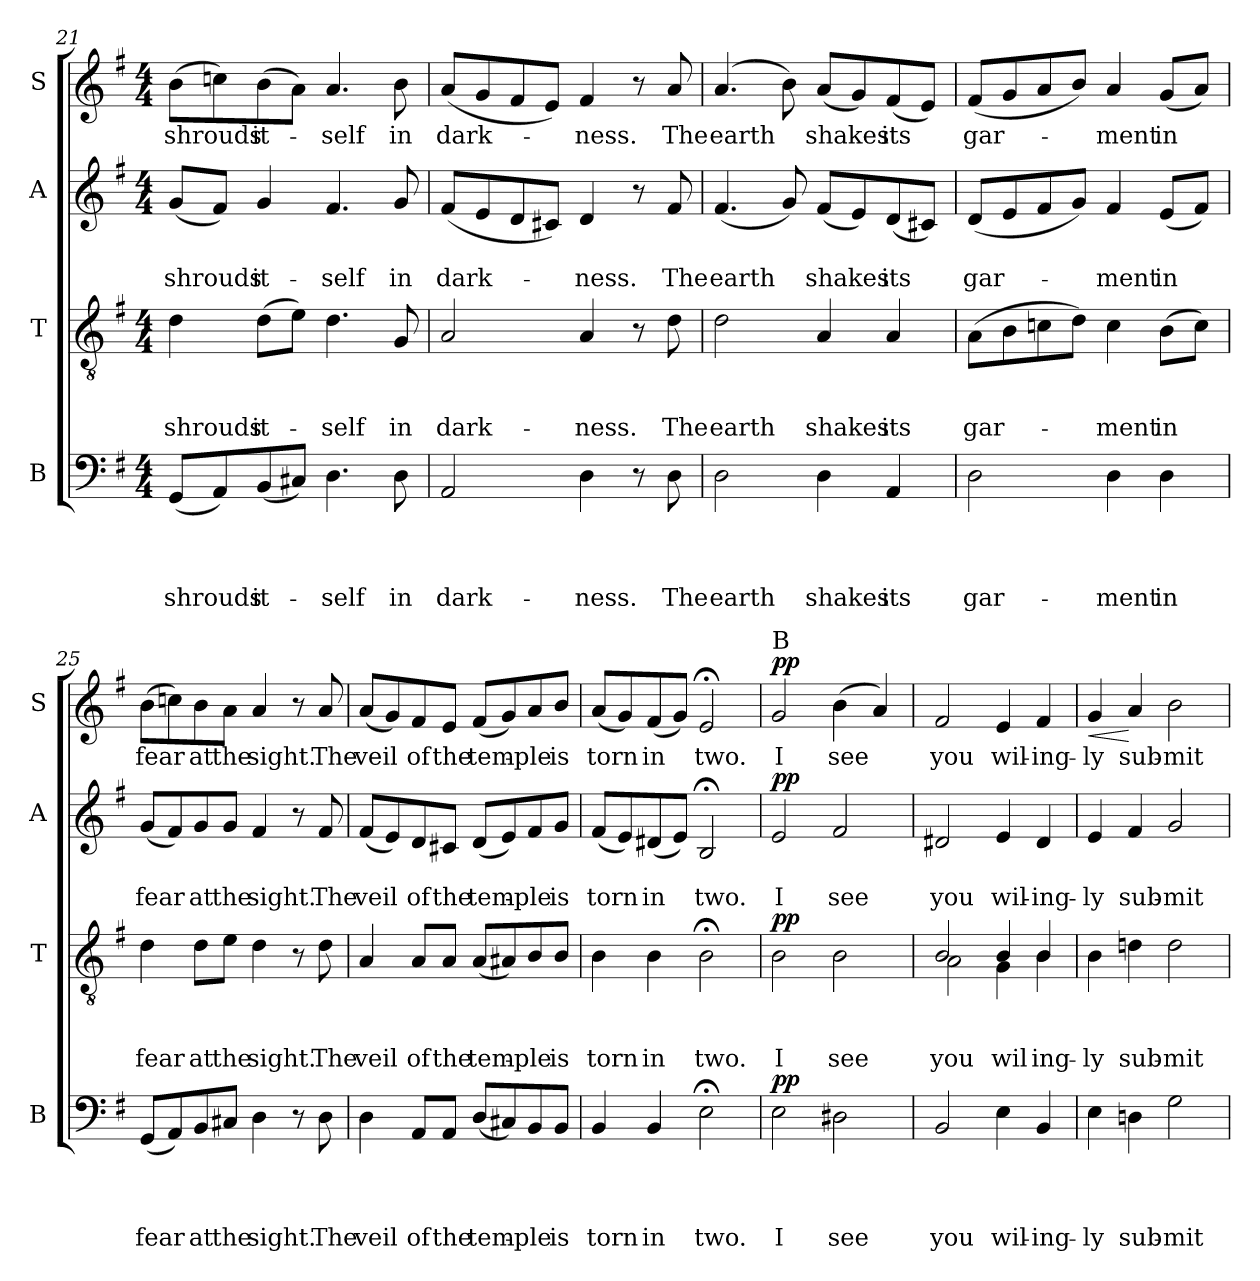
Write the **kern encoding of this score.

**kern	**text	**text	**text	**text	**dynam	**kern	**text	**text	**text	**dynam	**kern	**text	**text	**dynam	**kern	**text	**dynam
*part4	*part4	*part4	*part4	*part4	*part4	*part3	*part3	*part3	*part3	*part3	*part2	*part2	*part2	*part2	*part1	*part1	*part1
*staff4	*staff4	*staff4	*staff4	*staff4	*staff4	*staff3	*staff3	*staff3	*staff3	*staff3	*staff2	*staff2	*staff2	*staff2	*staff1	*staff1	*staff1
*I"B	*	*	*	*	*	*I"T	*	*	*	*	*I"A	*	*	*	*I"S	*	*
*I'B	*	*	*	*	*	*I'T	*	*	*	*	*I'A	*	*	*	*I'S	*	*
!!LO:LB:g=z
*clefF4	*	*	*	*	*	*clefGv2	*	*	*	*	*clefG2	*	*	*	*clefG2	*	*
*k[f#]	*	*	*	*	*	*k[f#]	*	*	*	*	*k[f#]	*	*	*	*k[f#]	*	*
*G:	*	*	*	*	*	*G:	*	*	*	*	*G:	*	*	*	*G:	*	*
*M4/4	*	*	*	*	*	*M4/4	*	*	*	*	*M4/4	*	*	*	*M4/4	*	*
=21	=21	=21	=21	=21	=21	=21	=21	=21	=21	=21	=21	=21	=21	=21	=21	=21	=21
!	!	!	!	!LO:LY:b	!	!	!	!	!LO:LY:b	!	!	!	!LO:LY:b	!	!	!LO:LY:b	!
(<8GG/L	.	.	.	shrouds	.	4d\	.	.	shrouds	.	(<8g/L	.	shrouds	.	(>8b\L	shrouds	.
8AA/)	.	.	.	.	.	.	.	.	.	.	8f#/J)	.	.	.	8ccn\)	.	.
!	!	!	!	!LO:LY:b	!	!	!	!	!LO:LY:b	!	!	!	!LO:LY:b	!	!	!LO:LY:b	!
(<8BB/	.	.	.	it-	.	(>8d\L	.	.	it-	.	4g/	.	it-	.	(>8b\	it-	.
8C#X/J)	.	.	.	.	.	8e\J)	.	.	.	.	.	.	.	.	8a\J)	.	.
!	!	!	!	!LO:LY:b	!	!	!	!	!LO:LY:b	!	!	!	!LO:LY:b	!	!	!LO:LY:b	!
4.D\	.	.	.	-self	.	4.d\	.	.	-self	.	4.f#/	.	-self	.	4.a/	-self	.
!	!	!	!	!LO:LY:b	!	!	!	!	!LO:LY:b	!	!	!	!LO:LY:b	!	!	!LO:LY:b	!
8D\	.	.	.	in	.	8G/	.	.	in	.	8g/	.	in	.	8b\	in	.
=22	=22	=22	=22	=22	=22	=22	=22	=22	=22	=22	=22	=22	=22	=22	=22	=22	=22
!	!	!	!	!LO:LY:b	!	!	!	!	!LO:LY:b	!	!	!	!LO:LY:b	!	!	!LO:LY:b	!
2AA/	.	.	.	dark-	.	2A/	.	.	dark-	.	(<8f#/L	.	dark-	.	(<8a/L	dark-	.
.	.	.	.	.	.	.	.	.	.	.	8e/	.	.	.	8g/	.	.
.	.	.	.	.	.	.	.	.	.	.	8d/	.	.	.	8f#/	.	.
.	.	.	.	.	.	.	.	.	.	.	8c#X/J)	.	.	.	8e/J)	.	.
!	!	!	!	!LO:LY:b	!	!	!	!	!LO:LY:b	!	!	!	!LO:LY:b	!	!	!LO:LY:b	!
4D\	.	.	.	-ness.	.	4A/	.	.	-ness.	.	4d/	.	-ness.	.	4f#/	-ness.	.
8r	.	.	.	.	.	8r	.	.	.	.	8r	.	.	.	8r	.	.
!	!	!	!	!LO:LY:b	!	!	!	!	!LO:LY:b	!	!	!	!LO:LY:b	!	!	!LO:LY:b	!
8D\	.	.	.	The	.	8d\	.	.	The	.	8f#/	.	The	.	8a/	The	.
=23	=23	=23	=23	=23	=23	=23	=23	=23	=23	=23	=23	=23	=23	=23	=23	=23	=23
!	!	!	!	!LO:LY:b	!	!	!	!	!LO:LY:b	!	!	!	!LO:LY:b	!	!	!LO:LY:b	!
2D\	.	.	.	earth	.	2d\	.	.	earth	.	(<4.f#/	.	earth	.	(4.a/	earth	.
.	.	.	.	.	.	.	.	.	.	.	8g/)	.	.	.	8b\)	.	.
!	!	!	!	!LO:LY:b	!	!	!	!	!LO:LY:b	!	!	!	!LO:LY:b	!	!	!LO:LY:b	!
4D\	.	.	.	shakes	.	4A/	.	.	shakes	.	(<8f#/L	.	shakes	.	(<8a/L	shakes	.
.	.	.	.	.	.	.	.	.	.	.	8e/)	.	.	.	8g/)	.	.
!	!	!	!	!LO:LY:b	!	!	!	!	!LO:LY:b	!	!	!	!LO:LY:b	!	!	!LO:LY:b	!
4AA/	.	.	.	its	.	4A/	.	.	its	.	(<8d/	.	its	.	(<8f#/	its	.
.	.	.	.	.	.	.	.	.	.	.	8c#X/J)	.	.	.	8e/J)	.	.
=24	=24	=24	=24	=24	=24	=24	=24	=24	=24	=24	=24	=24	=24	=24	=24	=24	=24
!	!	!	!	!LO:LY:b	!	!	!	!	!LO:LY:b	!	!	!	!LO:LY:b	!	!	!LO:LY:b	!
2D\	.	.	.	gar-	.	(>8A\L	.	.	gar-	.	(<8d/L	.	gar-	.	(<8f#/L	gar-	.
.	.	.	.	.	.	8B\	.	.	.	.	8e/	.	.	.	8g/	.	.
.	.	.	.	.	.	8cn\	.	.	.	.	8f#/	.	.	.	8a/	.	.
.	.	.	.	.	.	8d\J)	.	.	.	.	8g/J)	.	.	.	8b/J)	.	.
!	!	!	!	!LO:LY:b	!	!	!	!	!LO:LY:b	!	!	!	!LO:LY:b	!	!	!LO:LY:b	!
4D\	.	.	.	-ment	.	4c\	.	.	-ment	.	4f#/	.	-ment	.	4a/	-ment	.
!	!	!	!	!LO:LY:b	!	!	!	!	!LO:LY:b	!	!	!	!LO:LY:b	!	!	!LO:LY:b	!
4D\	.	.	.	in	.	(>8B\L	.	.	in	.	(<8e/L	.	in	.	(<8g/L	in	.
.	.	.	.	.	.	8c\J)	.	.	.	.	8f#/J)	.	.	.	8a/J)	.	.
!!LO:PB:g=z
=25	=25	=25	=25	=25	=25	=25	=25	=25	=25	=25	=25	=25	=25	=25	=25	=25	=25
!	!	!	!	!LO:LY:b	!	!	!	!	!LO:LY:b	!	!	!	!LO:LY:b	!	!	!LO:LY:b	!
(<8GG/L	.	.	.	fear	.	4d\	.	.	fear	.	(<8g/L	.	fear	.	(>8b\L	fear	.
8AA/)	.	.	.	.	.	.	.	.	.	.	8f#/)	.	.	.	8ccn\)	.	.
!	!	!	!	!LO:LY:b	!	!	!	!	!LO:LY:b	!	!	!	!LO:LY:b	!	!	!LO:LY:b	!
8BB/	.	.	.	at	.	8d\L	.	.	at	.	8g/	.	at	.	8b\	at	.
!	!	!	!	!LO:LY:b	!	!	!	!	!LO:LY:b	!	!	!	!LO:LY:b	!	!	!LO:LY:b	!
8C#X/J	.	.	.	the	.	8e\J	.	.	the	.	8g/J	.	the	.	8a\J	the	.
!	!	!	!	!LO:LY:b	!	!	!	!	!LO:LY:b	!	!	!	!LO:LY:b	!	!	!LO:LY:b	!
4D\	.	.	.	sight.	.	4d\	.	.	sight.	.	4f#/	.	sight.	.	4a/	sight.	.
8r	.	.	.	.	.	8r	.	.	.	.	8r	.	.	.	8r	.	.
!	!	!	!	!LO:LY:b	!	!	!	!	!LO:LY:b	!	!	!	!LO:LY:b	!	!	!LO:LY:b	!
8D\	.	.	.	The	.	8d\	.	.	The	.	8f#/	.	The	.	8a/	The	.
=26	=26	=26	=26	=26	=26	=26	=26	=26	=26	=26	=26	=26	=26	=26	=26	=26	=26
!	!	!	!	!LO:LY:b	!	!	!	!	!LO:LY:b	!	!	!	!LO:LY:b	!	!	!LO:LY:b	!
4D\	.	.	.	veil	.	4A/	.	.	veil	.	(<8f#/L	.	veil	.	(<8a/L	veil	.
.	.	.	.	.	.	.	.	.	.	.	8e/)	.	.	.	8g/)	.	.
!	!	!	!	!LO:LY:b	!	!	!	!	!LO:LY:b	!	!	!	!LO:LY:b	!	!	!LO:LY:b	!
8AA/L	.	.	.	of	.	8A/L	.	.	of	.	8d/	.	of	.	8f#/	of	.
!	!	!	!	!LO:LY:b	!	!	!	!	!LO:LY:b	!	!	!	!LO:LY:b	!	!	!LO:LY:b	!
8AA/J	.	.	.	the	.	8A/J	.	.	the	.	8c#X/J	.	the	.	8e/J	the	.
!	!	!	!	!LO:LY:b	!	!	!	!	!LO:LY:b	!	!	!	!LO:LY:b	!	!	!LO:LY:b	!
(<8D/L	.	.	.	tem-	.	(<8A/L	.	.	tem-	.	(<8d/L	.	tem-	.	(<8f#/L	tem-	.
8C#X/)	.	.	.	.	.	8A#X/)	.	.	.	.	8e/)	.	.	.	8g/)	.	.
!	!	!	!	!LO:LY:b	!	!	!	!	!LO:LY:b	!	!	!	!LO:LY:b	!	!	!LO:LY:b	!
8BB/	.	.	.	-ple	.	8B/	.	.	-ple	.	8f#/	.	-ple	.	8a/	-ple	.
!	!	!	!	!LO:LY:b	!	!	!	!	!LO:LY:b	!	!	!	!LO:LY:b	!	!	!LO:LY:b	!
8BB/J	.	.	.	is	.	8B/J	.	.	is	.	8g/J	.	is	.	8b/J	is	.
=27	=27	=27	=27	=27	=27	=27	=27	=27	=27	=27	=27	=27	=27	=27	=27	=27	=27
!	!	!	!	!LO:LY:b	!	!	!	!	!LO:LY:b	!	!	!	!LO:LY:b	!	!	!LO:LY:b	!
4BB/	.	.	.	torn	.	4B\	.	.	torn	.	(<8f#/L	.	torn	.	(<8a/L	torn	.
.	.	.	.	.	.	.	.	.	.	.	8e/)	.	.	.	8g/)	.	.
!	!	!	!	!LO:LY:b	!	!	!	!	!LO:LY:b	!	!	!	!LO:LY:b	!	!	!LO:LY:b	!
4BB/	.	.	.	in	.	4B\	.	.	in	.	(<8d#X/	.	in	.	(<8f#/	in	.
.	.	.	.	.	.	.	.	.	.	.	8e/J)	.	.	.	8g/J)	.	.
!	!	!	!	!LO:LY:b	!	!	!	!	!LO:LY:b	!	!	!	!LO:LY:b	!	!	!LO:LY:b	!
2E;<\	.	.	.	two.	.	2B;<\	.	.	two.	.	2B;/	.	two.	.	2e;/	two.	.
!!LO:LB:g=z
=28	=28	=28	=28	=28	=28	=28	=28	=28	=28	=28	=28	=28	=28	=28	=28	=28	=28
!	!	!	!	!	!	!	!	!	!	!	!	!	!	!	!LO:TX:a:t=B	!	!
!	!	!	!	!LO:LY:b	!LO:DY:a	!	!	!	!LO:LY:b	!LO:DY:a	!	!	!LO:LY:b	!LO:DY:a	!	!LO:LY:b	!LO:DY:a
2E\	.	.	.	I	pp	2B\	.	.	I	pp	2e/	.	I	pp	2g/	I	pp
!	!	!	!	!LO:LY:b	!	!	!	!	!LO:LY:b	!	!	!	!LO:LY:b	!	!	!LO:LY:b	!
2D#X\	.	.	.	see	.	2B\	.	.	see	.	2f#/	.	see	.	(>4b\	see	.
.	.	.	.	.	.	.	.	.	.	.	.	.	.	.	4a/)	.	.
=29	=29	=29	=29	=29	=29	=29	=29	=29	=29	=29	=29	=29	=29	=29	=29	=29	=29
!	!	!	!	!LO:LY:b	!	!	!	!	!LO:LY:b	!	!	!	!LO:LY:b	!	!	!LO:LY:b	!
*	*	*	*	*	*	*^	*	*	*	*	*	*	*	*	*	*	*
2BB/	.	.	.	you	.	2B/	2A\	.	.	you	.	2d#X/	.	you	.	2f#/	you	.
!	!	!	!	!LO:LY:b	!	!	!	!	!	!LO:LY:b	!	!	!	!LO:LY:b	!	!	!LO:LY:b	!
4E\	.	.	.	wil-	.	4B/	4G\	.	.	wil	.	4e/	.	wil-	.	4e/	wil-	.
!	!	!	!	!LO:LY:b	!	!	!	!	!	!LO:LY:b	!	!	!	!LO:LY:b	!	!	!LO:LY:b	!
4BB/	.	.	.	-ing-	.	4B/	4B\	.	.	ing-	.	4d#/	.	-ing-	.	4f#/	-ing-	.
=30	=30	=30	=30	=30	=30	=30	=30	=30	=30	=30	=30	=30	=30	=30	=30	=30	=30	=30
!	!	!	!	!LO:LY:b	!	!	!	!	!	!LO:LY:b	!	!	!	!LO:LY:b	!	!	!LO:LY:b	!LO:HP:b
*	*	*	*	*	*	*v	*v	*	*	*	*	*	*	*	*	*	*	*
4E\	.	.	.	-ly	.	4B\	.	.	-ly	.	4e/	.	-ly	.	4g/	-ly	<
!	!	!	!	!LO:LY:b	!	!	!	!	!LO:LY:b	!	!	!	!LO:LY:b	!	!	!LO:LY:b	!
4Dn\	.	.	.	sub-	.	4dn\	.	.	sub-	.	4f#/	.	sub-	.	4a/	sub-	[
!	!	!	!	!LO:LY:b:rj	!	!	!	!	!LO:LY:b:rj	!	!	!	!LO:LY:b:rj	!	!	!LO:LY:b:rj	!
2G\	.	.	.	-mit	.	2d\	.	.	-mit	.	2g/	.	-mit	.	2b\	-mit	.
=	=	=	=	=	=	=	=	=	=	=	=	=	=	=	=	=	=
*-	*-	*-	*-	*-	*-	*-	*-	*-	*-	*-	*-	*-	*-	*-	*-	*-	*-
